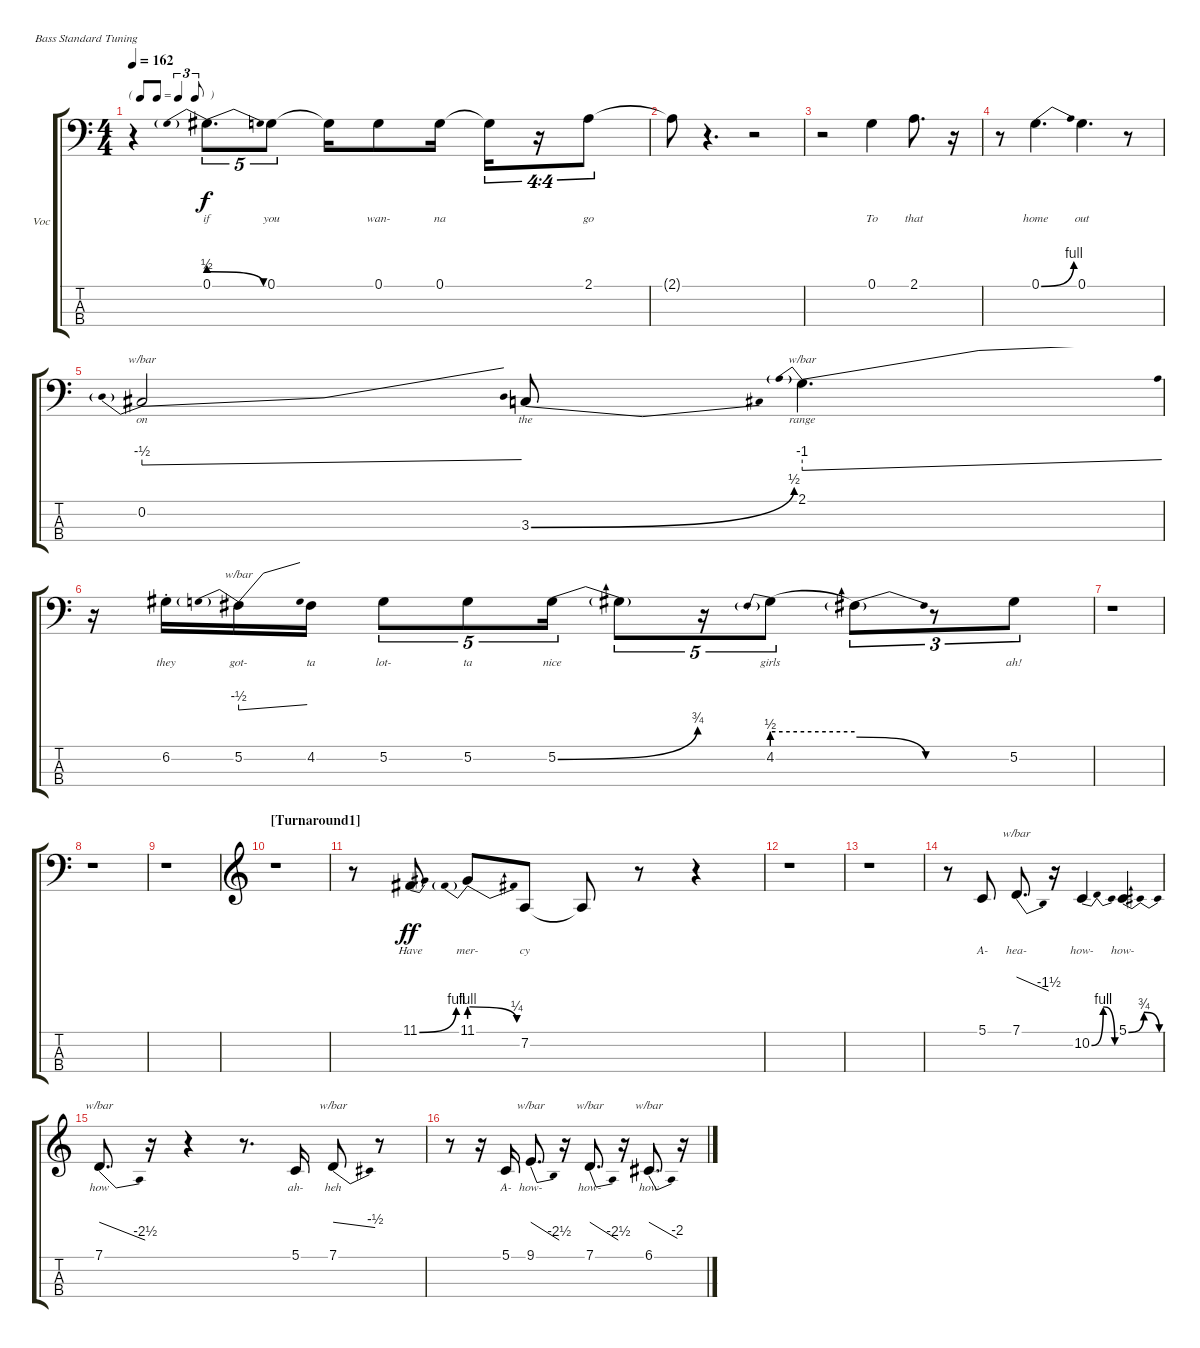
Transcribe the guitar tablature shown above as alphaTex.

\bracketExtendMode groupsimilarinstruments
\firstSystemTrackNameOrientation horizontal
\otherSystemsTrackNameOrientation horizontal
\track ("Vocal" "Voc") {instrument electricbassfinger}
\staff {score tabs}
\tuning (G2 D2 A1 E1)
\ts (4 4)
\tf triplet8th
\tempo 162
\clef f4
\scale
0.333333
\ks c
r.4{dy f} 0.1{be (prebendrelease 0 2 15 0)}.8{d tu (5 4) lyrics (0 "if") lyrics (1 "") lyrics (2 "") lyrics (3 "") lyrics (4 "")} 0.1.8{tu (5 4) lyrics (0 "you") lyrics (1 "") lyrics (2 "") lyrics (3 "") lyrics (4 "")} 0.1{t}.16{lyrics (0 "") lyrics (1 "") lyrics (2 "") lyrics (3 "") lyrics (4 "")} 0.1.8{lyrics (0 "wan-") lyrics (1 "") lyrics (2 "") lyrics (3 "") lyrics (4 "")} 0.1.16{lyrics (0 "na") lyrics (1 "") lyrics (2 "") lyrics (3 "") lyrics (4 "")} 0.1{t}.16{tu (4 4) lyrics (0 "") lyrics (1 "") lyrics (2 "") lyrics (3 "") lyrics (4 "")} r.16{tu (4 4)} 2.1.8{tu (4 4) lyrics (0 "go") lyrics (1 "") lyrics (2 "") lyrics (3 "") lyrics (4 "")} |
\scale
0.333333 2.1{t}.8{lyrics (0 "") lyrics (1 "") lyrics (2 "") lyrics (3 "") lyrics (4 "")} r.4{d} r.2 |
\scale
0.333333 r.2 0.1.4{lyrics (0 "To") lyrics (1 "") lyrics (2 "") lyrics (3 "") lyrics (4 "")} 2.1.8{d lyrics (0 "that") lyrics (1 "") lyrics (2 "") lyrics (3 "") lyrics (4 "")} r.16 |
\scale
0.333333 r.8 0.1{be (bend 5.3999999999999995 0 27.599999999999998 4)}.4{d lyrics (0 "home") lyrics (1 "") lyrics (2 "") lyrics (3 "") lyrics (4 "")} 0.1.4{d lyrics (0 "out") lyrics (1 "") lyrics (2 "") lyrics (3 "") lyrics (4 "")} r.8 |
\scale
0.333333 0.2.2{tbe (predivedive default 0 -2 19.2 0) lyrics (0 "on") lyrics (1 "") lyrics (2 "") lyrics (3 "") lyrics (4 "")} 3.3{be (bend 0 0 26.4 2)}.8{lyrics (0 "the") lyrics (1 "") lyrics (2 "") lyrics (3 "") lyrics (4 "")} 2.1.4{d tbe (predivedive default 0 -4 13.799999999999999 0) lyrics (0 "range") lyrics (1 "") lyrics (2 "") lyrics (3 "") lyrics (4 "")} |
\scale
0.333333 r.16 6.2{st}.16{lyrics (0 "they") lyrics (1 "") lyrics (2 "") lyrics (3 "") lyrics (4 "")} 5.2.16{tbe (predivedive default 0 -2 11.4 0) lyrics (0 "got-") lyrics (1 "") lyrics (2 "") lyrics (3 "") lyrics (4 "")} 4.2.16{lyrics (0 "ta") lyrics (1 "") lyrics (2 "") lyrics (3 "") lyrics (4 "")} 5.2.8{tu (5 4) lyrics (0 "lot-") lyrics (1 "") lyrics (2 "") lyrics (3 "") lyrics (4 "")} 5.2.8{tu (5 4) lyrics (0 "ta") lyrics (1 "") lyrics (2 "") lyrics (3 "") lyrics (4 "")} 5.2{be (bend 0 0 58.199999999999996 3)}.16{tu (5 4) lyrics (0 "nice") lyrics (1 "") lyrics (2 "") lyrics (3 "") lyrics (4 "")} 5.2{t}.8{tu (5 4) lyrics (0 "") lyrics (1 "") lyrics (2 "") lyrics (3 "") lyrics (4 "")} r.16{tu (5 4)} 4.2{be (prebend 0 2 60 2)}.8{tu (5 4) lyrics (0 "girls") lyrics (1 "") lyrics (2 "") lyrics (3 "") lyrics (4 "")} 4.2{be (release 0 1 15 0) t}.8{tu (3 2) lyrics (0 "") lyrics (1 "") lyrics (2 "") lyrics (3 "") lyrics (4 "")} r.8{tu (3 2)} 5.2.8{tu (3 2) lyrics (0 "ah!") lyrics (1 "") lyrics (2 "") lyrics (3 "") lyrics (4 "")} |
\scale
0.333333 r.1 |
\scale
0.333333 r.1 |
\scale
0.333333 r.1 |
\section ("" "[Turnaround1]")
\clef g2
\scale
0.333333 r.1 |
\scale
0.333333 r.8 11.1{be (bend 14.399999999999999 0 34.199999999999996 4)}.8{lyrics (0 "Have") lyrics (1 "") lyrics (2 "") lyrics (3 "") lyrics (4 "") dy ff} 11.1{be (prebendrelease 0 4 15.6 1)}.8{lyrics (0 "mer-") lyrics (1 "") lyrics (2 "") lyrics (3 "") lyrics (4 "")} 7.2.8{lyrics (0 "cy") lyrics (1 "") lyrics (2 "") lyrics (3 "") lyrics (4 "")} 7.2{t}.8{lyrics (0 "") lyrics (1 "") lyrics (2 "") lyrics (3 "") lyrics (4 "")} r.8 r.4 |
\scale
0.333333 r.1 |
\scale
0.333333 r.1 |
\scale
0.333333 r.8 5.1.8{lyrics (0 "A-") lyrics (1 "") lyrics (2 "") lyrics (3 "") lyrics (4 "")} 7.1.8{d tbe (dive default 24 0 55.199999999999996 -6) lyrics (0 "hea-") lyrics (1 "") lyrics (2 "") lyrics (3 "") lyrics (4 "")} r.16 10.2{be (bendrelease 0 0 1.7999999999999998 4 4.8 4 59.4 0)}.4{lyrics (0 "how-") lyrics (1 "") lyrics (2 "") lyrics (3 "") lyrics (4 "")} 5.1{be (bendrelease 0 0 13.2 3 20.4 3 49.8 0)}.4{lyrics (0 "how-") lyrics (1 "") lyrics (2 "") lyrics (3 "") lyrics (4 "")} |
\scale
0.333333 7.1.8{d tbe (dive default 24.599999999999998 0 55.199999999999996 -10) lyrics (0 "how") lyrics (1 "") lyrics (2 "") lyrics (3 "") lyrics (4 "")} r.16 r.4 r.8{d} 5.1.16{lyrics (0 "ah-") lyrics (1 "") lyrics (2 "") lyrics (3 "") lyrics (4 "")} 7.1.8{tbe (dive default 41.4 0 60 -2) lyrics (0 "heh") lyrics (1 "") lyrics (2 "") lyrics (3 "") lyrics (4 "")} r.8 |
\scale
0.333333 r.8 r.16 5.1.16{lyrics (0 "A-") lyrics (1 "") lyrics (2 "") lyrics (3 "") lyrics (4 "")} 9.1.8{d tbe (dive default 28.2 0 60 -10) lyrics (0 "how-") lyrics (1 "") lyrics (2 "") lyrics (3 "") lyrics (4 "")} r.16 7.1.8{d tbe (dive default 28.2 0 60 -10) lyrics (0 "how-") lyrics (1 "") lyrics (2 "") lyrics (3 "") lyrics (4 "")} r.16 6.1.8{d tbe (dive default 28.2 0 59.4 -8) lyrics (0 "how") lyrics (1 "") lyrics (2 "") lyrics (3 "") lyrics (4 "")} r.16
